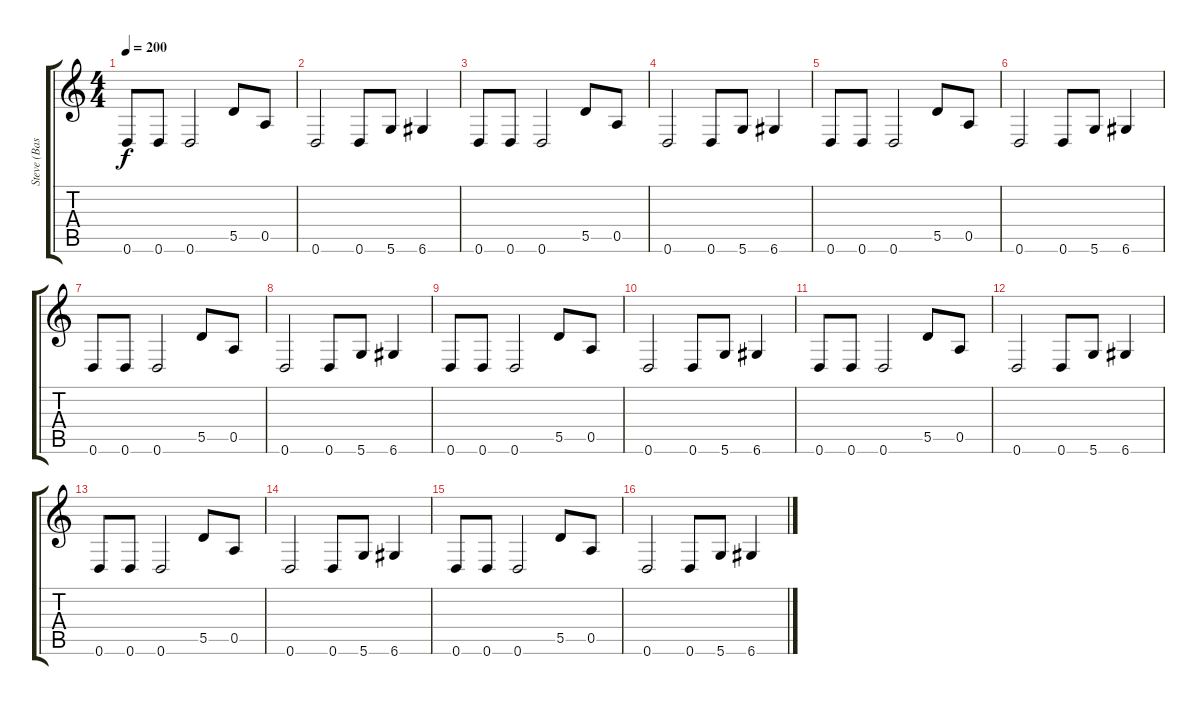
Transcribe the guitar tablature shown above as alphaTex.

\track ("Steve (Bass)" "Steve (Bas") {instrument electricbasspick}
\staff {score tabs}
\tuning (E4 B3 G3 D3 A2 D2) {hide}
\ts (4 4)
\tempo 200
\clef g2
\ks c
0.6.8{dy f} 0.6.8 0.6.2 5.5.8 0.5.8 |
0.6.2 0.6.8 5.6.8 6.6.4 |
0.6.8 0.6.8 0.6.2 5.5.8 0.5.8 |
0.6.2 0.6.8 5.6.8 6.6.4 |
0.6.8 0.6.8 0.6.2 5.5.8 0.5.8 |
0.6.2 0.6.8 5.6.8 6.6.4 |
0.6.8 0.6.8 0.6.2 5.5.8 0.5.8 |
0.6.2 0.6.8 5.6.8 6.6.4 |
0.6.8 0.6.8 0.6.2 5.5.8 0.5.8 |
0.6.2 0.6.8 5.6.8 6.6.4 |
0.6.8 0.6.8 0.6.2 5.5.8 0.5.8 |
0.6.2 0.6.8 5.6.8 6.6.4 |
0.6.8 0.6.8 0.6.2 5.5.8 0.5.8 |
0.6.2 0.6.8 5.6.8 6.6.4 |
0.6.8 0.6.8 0.6.2 5.5.8 0.5.8 |
0.6.2 0.6.8 5.6.8 6.6.4
